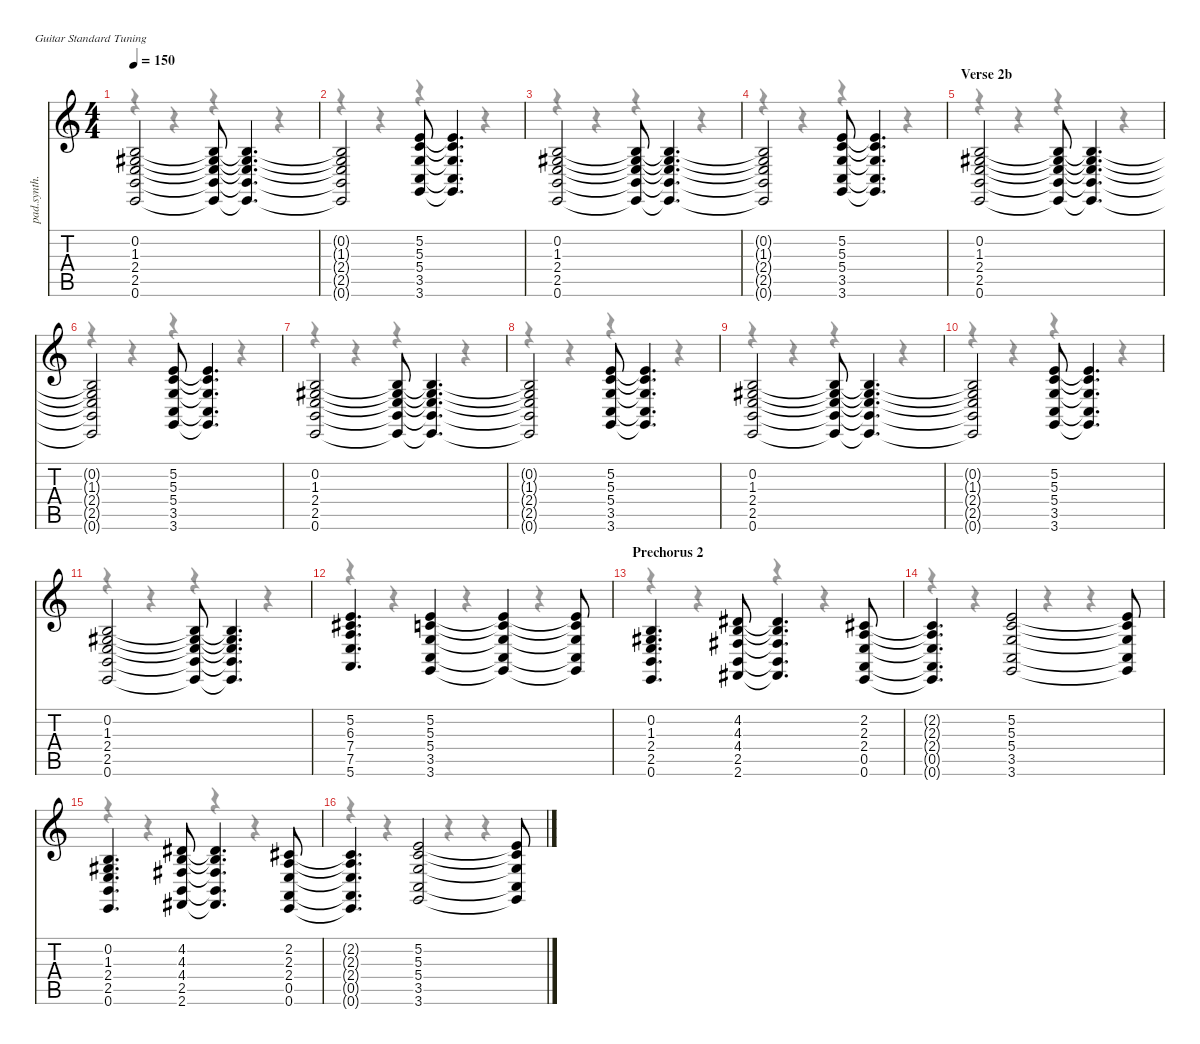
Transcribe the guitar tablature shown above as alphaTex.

\defaultSystemsLayout 4
\hideDynamics
\bracketExtendMode nobrackets
\otherSystemsTrackNameOrientation horizontal
\track ("Pad" "pad.synth.") {instrument pad3polysynth}
\staff {score tabs}
\tuning (E4 B3 G3 D3 A2 E2)
\voice
\ts (4 4)
\tempo 150
\clef g2
\ks c
(0.2 1.3{acc #} 2.4 2.5 0.6).2{dy f beam Up} (0.2{t} 1.3{t acc #} 2.4{t} 2.5{t} 0.6{t}).8{dy mf beam Up} (0.2{t} 1.3{t acc #} 2.4{t} 2.5{t} 0.6{t}).4{d dy f beam Up} |
(0.2{t} 1.3{t acc #} 2.4{t} 2.5{t} 0.6{t}).2{beam Up} (5.2 5.3 5.4 3.5 3.6).8{beam Up} (5.2{t} 5.3{t} 5.4{t} 3.5{t} 3.6{t}).4{d beam Up} |
(0.2 1.3{acc #} 2.4 2.5 0.6).2{beam Up} (0.2{t} 1.3{t acc #} 2.4{t} 2.5{t} 0.6{t}).8{dy mf beam Up} (0.2{t} 1.3{t acc #} 2.4{t} 2.5{t} 0.6{t}).4{d dy f beam Up} |
(0.2{t} 1.3{t acc #} 2.4{t} 2.5{t} 0.6{t}).2{beam Up} (5.2 5.3 5.4 3.5 3.6).8{beam Up} (5.2{t} 5.3{t} 5.4{t} 3.5{t} 3.6{t}).4{d beam Up} |
\section ("" "Verse 2b")
(0.2 1.3{acc #} 2.4 2.5 0.6).2{beam Up} (0.2{t} 1.3{t acc #} 2.4{t} 2.5{t} 0.6{t}).8{dy mf beam Up} (0.2{t} 1.3{t acc #} 2.4{t} 2.5{t} 0.6{t}).4{d dy f beam Up} |
(0.2{t} 1.3{t acc #} 2.4{t} 2.5{t} 0.6{t}).2{beam Up} (5.2 5.3 5.4 3.5 3.6).8{beam Up} (5.2{t} 5.3{t} 5.4{t} 3.5{t} 3.6{t}).4{d beam Up} |
(0.2 1.3{acc #} 2.4 2.5 0.6).2{beam Up} (0.2{t} 1.3{t acc #} 2.4{t} 2.5{t} 0.6{t}).8{dy mf beam Up} (0.2{t} 1.3{t acc #} 2.4{t} 2.5{t} 0.6{t}).4{d dy f beam Up} |
(0.2{t} 1.3{t acc #} 2.4{t} 2.5{t} 0.6{t}).2{beam Up} (5.2 5.3 5.4 3.5 3.6).8{beam Up} (5.2{t} 5.3{t} 5.4{t} 3.5{t} 3.6{t}).4{d beam Up} |
(0.2 1.3{acc #} 2.4 2.5 0.6).2{beam Up} (0.2{t} 1.3{t acc #} 2.4{t} 2.5{t} 0.6{t}).8{dy mf beam Up} (0.2{t} 1.3{t acc #} 2.4{t} 2.5{t} 0.6{t}).4{d dy f beam Up} |
(0.2{t} 1.3{t acc #} 2.4{t} 2.5{t} 0.6{t}).2{beam Up} (5.2 5.3 5.4 3.5 3.6).8{beam Up} (5.2{t} 5.3{t} 5.4{t} 3.5{t} 3.6{t}).4{d beam Up} |
(0.2 1.3{acc #} 2.4 2.5 0.6).2{beam Up} (0.2{t} 1.3{t acc #} 2.4{t} 2.5{t} 0.6{t}).8{dy mf beam Up} (0.2{t} 1.3{t acc #} 2.4{t} 2.5{t} 0.6{t}).4{d dy f beam Up} |
(5.2 6.3{acc #} 7.4 7.5 5.6).4{d beam Up} (5.2 5.3 5.4 3.5 3.6).4{beam Up} (5.2{t} 5.3{t} 5.4{t} 3.5{t} 3.6{t}).4{beam Up} (5.2{t} 5.3{t} 5.4{t} 3.5{t} 3.6{t}).8{beam Up} |
\section ("" "Prechorus 2")
(0.2 1.3{acc #} 2.4 2.5 0.6).4{d beam Up} (4.2{acc #} 4.3 4.4{acc #} 2.5 2.6{acc #}).8{beam Up} (4.2{t acc #} 4.3{t} 4.4{t acc #} 2.5{t} 2.6{t acc #}).4{d beam Up} (2.2{acc #} 2.3 2.4 0.5 0.6).8{beam Up} |
(2.2{t acc #} 2.3{t} 2.4{t} 0.5{t} 0.6{t}).4{d beam Up} (5.2 5.3 5.4 3.5 3.6).2{beam Up} (5.2{t} 5.3{t} 5.4{t} 3.5{t} 3.6{t}).8{beam Up} |
(0.2 1.3{acc #} 2.4 2.5 0.6).4{d beam Up} (4.2{acc #} 4.3 4.4{acc #} 2.5 2.6{acc #}).8{beam Up} (4.2{t acc #} 4.3{t} 4.4{t acc #} 2.5{t} 2.6{t acc #}).4{d beam Up} (2.2{acc #} 2.3 2.4 0.5 0.6).8{beam Up} |
(2.2{t acc #} 2.3{t} 2.4{t} 0.5{t} 0.6{t}).4{d beam Up} (5.2 5.3 5.4 3.5 3.6).2{beam Up} (5.2{t} 5.3{t} 5.4{t} 3.5{t} 3.6{t}).8{beam Up}
\voice
\clef g2
\ottava regular
\simile none
\ks c
r.4{dy mf beam Down} r.4{beam Down} r.4{beam Down} r.4{beam Down} |
r.4{beam Down} r.4{beam Down} r.4{beam Down} r.4{beam Down} |
r.4{beam Down} r.4{beam Down} r.4{beam Down} r.4{beam Down} |
r.4{beam Down} r.4{beam Down} r.4{beam Down} r.4{beam Down} |
r.4{beam Down} r.4{beam Down} r.4{beam Down} r.4{beam Down} |
r.4{beam Down} r.4{beam Down} r.4{beam Down} r.4{beam Down} |
r.4{beam Down} r.4{beam Down} r.4{beam Down} r.4{beam Down} |
r.4{beam Down} r.4{beam Down} r.4{beam Down} r.4{beam Down} |
r.4{beam Down} r.4{beam Down} r.4{beam Down} r.4{beam Down} |
r.4{beam Down} r.4{beam Down} r.4{beam Down} r.4{beam Down} |
r.4{beam Down} r.4{beam Down} r.4{beam Down} r.4{beam Down} |
r.4{beam Down} r.4{beam Down} r.4{beam Down} r.4{beam Down} |
r.4{beam Down} r.4{beam Down} r.4{beam Down} r.4{beam Down} |
r.4{beam Down} r.4{beam Down} r.4{beam Down} r.4{beam Down} |
r.4{beam Down} r.4{beam Down} r.4{beam Down} r.4{beam Down} |
r.4{beam Down} r.4{beam Down} r.4{beam Down} r.4{beam Down}
